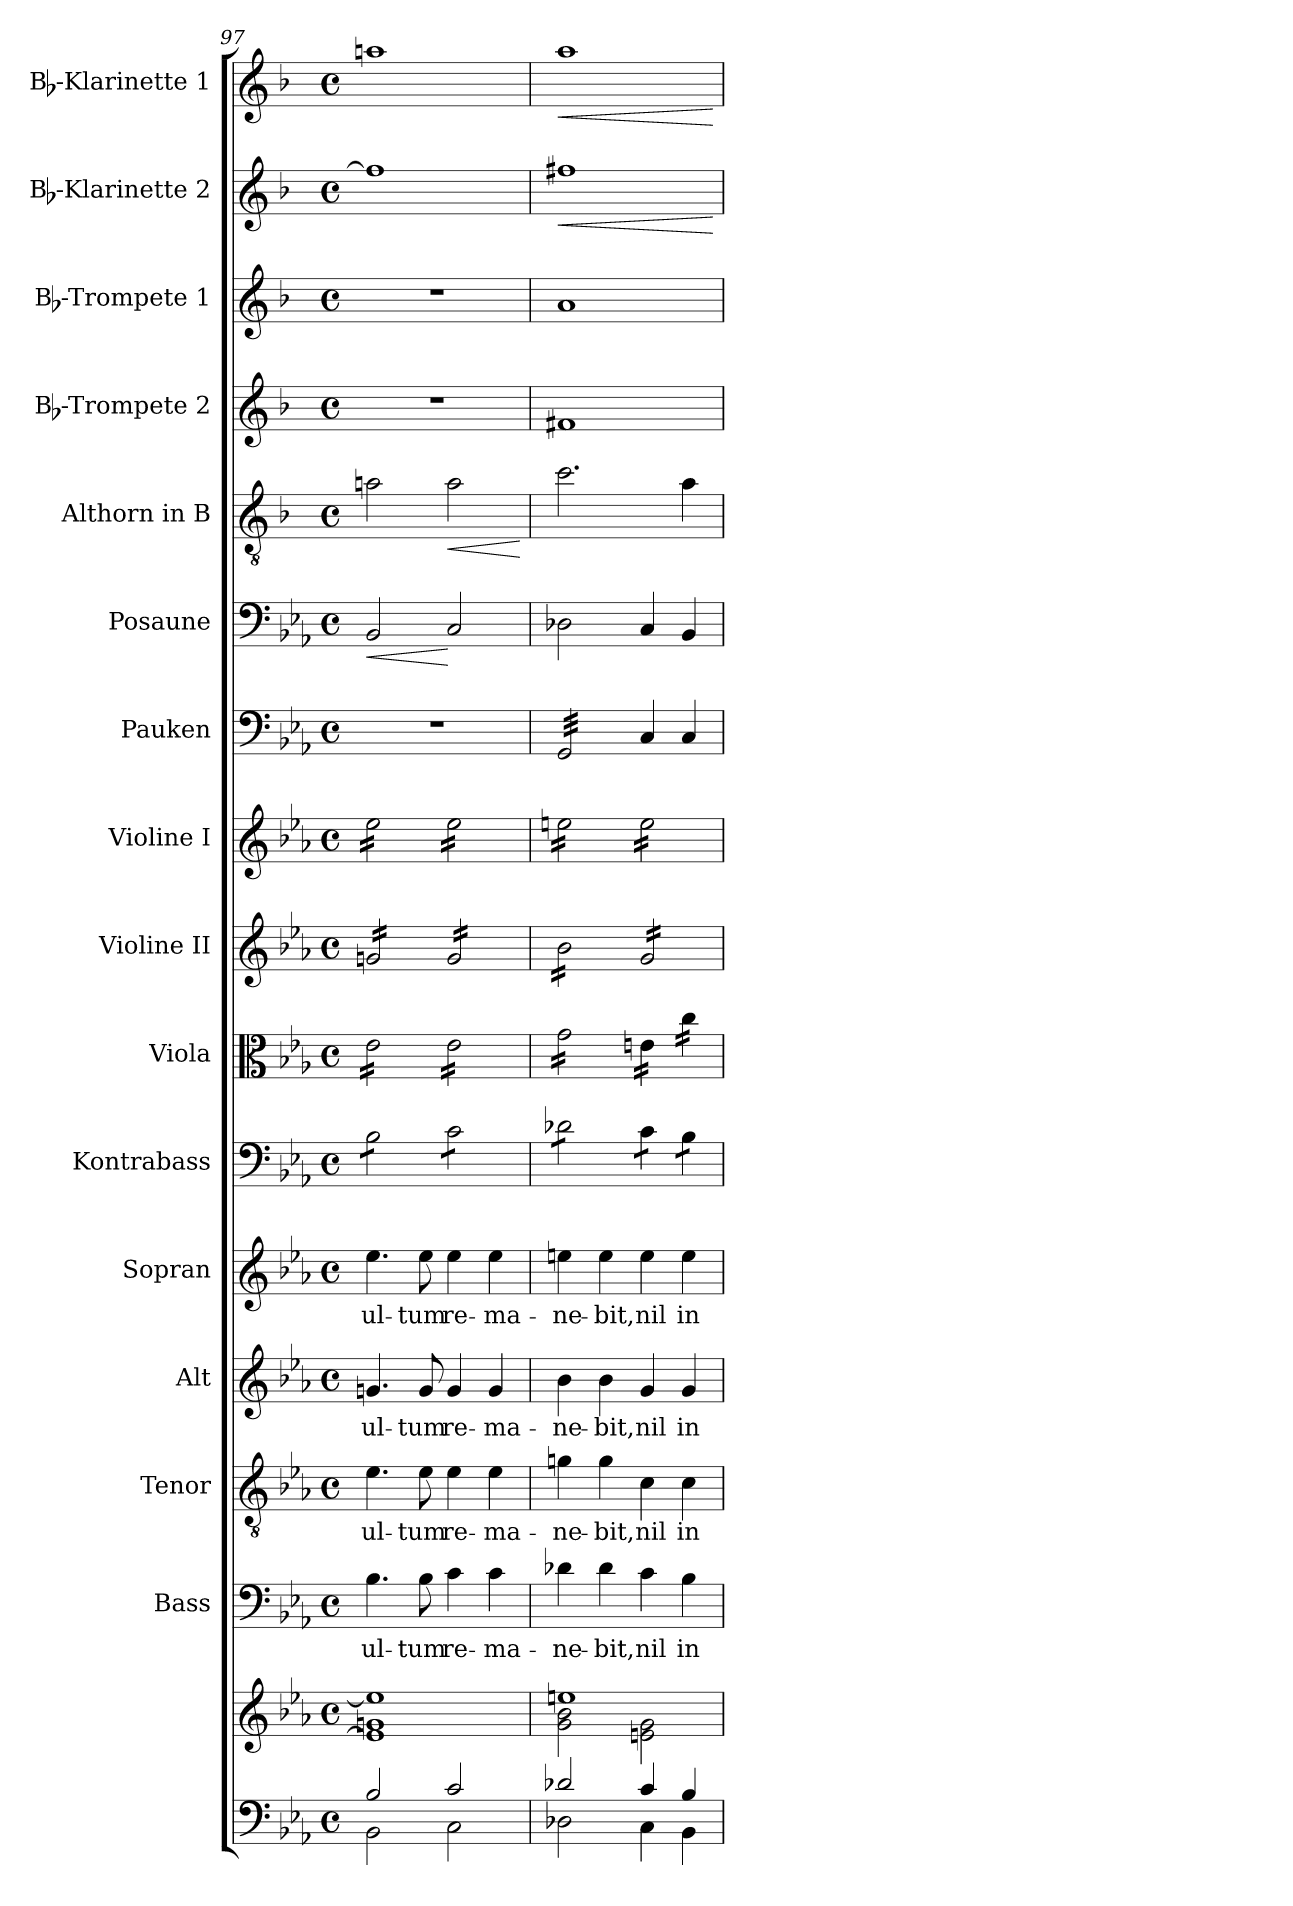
**kern	**kern	**kern	**text	**kern	**text	**kern	**text	**kern	**text	**kern	**kern	**kern	**kern	**kern	**kern	**dynam	**kern	**dynam	**kern	**kern	**kern	**dynam	**kern	**dynam
*part16	*part16	*part15	*part15	*part14	*part14	*part13	*part13	*part12	*part12	*part11	*part10	*part9	*part8	*part7	*part6	*part6	*part5	*part5	*part4	*part3	*part2	*part2	*part1	*part1
*staff17	*staff16	*staff15	*staff15	*staff14	*staff14	*staff13	*staff13	*staff12	*staff12	*staff11	*staff10	*staff9	*staff8	*staff7	*staff6	*staff6	*staff5	*staff5	*staff4	*staff3	*staff2	*staff2	*staff1	*staff1
*	*	*I"Bass	*	*I"Tenor	*	*I"Alt	*	*I"Sopran	*	*I"Kontrabass	*I"Viola	*I"Violine II	*I"Violine I	*I"Pauken	*I"Posaune	*	*I"Althorn in B	*	*I"Bb-Trompete 2	*I"Bb-Trompete 1	*I"Bb-Klarinette 2	*	*I"Bb-Klarinette 1	*
*	*	*I'B.	*	*I'T.	*	*I'A.	*	*I'S.	*	*I'Kb.	*I'Vla.	*I'Vl. II	*I'Vl. I	*I'Pk.	*I'Pos.	*	*	*	*I'Bb Trp. 2	*I'Bb Trp. 1	*I'Bb Kl. 2	*	*I'Bb Kl. 1	*
*clefF4	*clefG2	*clefF4	*	*clefGv2	*	*clefG2	*	*clefG2	*	*clefF4	*clefC3	*clefG2	*clefG2	*clefF4	*clefF4	*	*clefGv2	*	*clefG2	*clefG2	*clefG2	*	*clefG2	*
*	*	*	*	*	*	*	*	*	*	*ITrd7c12	*	*	*	*	*	*	*ITrd1c2	*	*ITrd1c2	*ITrd1c2	*ITrd1c2	*	*ITrd1c2	*
*k[b-e-a-]	*k[b-e-a-]	*k[b-e-a-]	*	*k[b-e-a-]	*	*k[b-e-a-]	*	*k[b-e-a-]	*	*k[b-e-a-]	*k[b-e-a-]	*k[b-e-a-]	*k[b-e-a-]	*k[b-e-a-]	*k[b-e-a-]	*	*k[b-e-a-]	*	*k[b-e-a-]	*k[b-e-a-]	*k[b-e-a-]	*	*k[b-e-a-]	*
*E-:	*E-:	*E-:	*	*E-:	*	*E-:	*	*E-:	*	*E-:	*E-:	*E-:	*E-:	*E-:	*E-:	*	*E-:	*	*E-:	*E-:	*E-:	*	*E-:	*
*M4/4	*M4/4	*M4/4	*	*M4/4	*	*M4/4	*	*M4/4	*	*M4/4	*M4/4	*M4/4	*M4/4	*M4/4	*M4/4	*	*M4/4	*	*M4/4	*M4/4	*M4/4	*	*M4/4	*
*met(c)	*met(c)	*met(c)	*	*met(c)	*	*met(c)	*	*met(c)	*	*met(c)	*met(c)	*met(c)	*met(c)	*met(c)	*met(c)	*	*met(c)	*	*met(c)	*met(c)	*met(c)	*	*met(c)	*
=97	=97	=97	=97	=97	=97	=97	=97	=97	=97	=97	=97	=97	=97	=97	=97	=97	=97	=97	=97	=97	=97	=97	=97	=97
*^	*^	*	*	*	*	*	*	*	*	*	*	*	*	*	*	*	*	*	*	*	*	*	*	*
!	!	!	!	!	!LO:LY:b	!	!LO:LY:b	!	!LO:LY:b	!	!LO:LY:b	!	!	!	!	!	!	!LO:HP:b	!	!	!	!	!	!	!	!
*	*	*	*	*	*	*	*	*	*	*	*	*tremolo	*	*	*	*	*	*	*	*	*	*	*	*	*	*
*	*	*	*	*	*	*	*	*	*	*	*	*	*tremolo	*	*	*	*	*	*	*	*	*	*	*	*	*
*	*	*	*	*	*	*	*	*	*	*	*	*	*	*tremolo	*	*	*	*	*	*	*	*	*	*	*	*
*	*	*	*	*	*	*	*	*	*	*	*	*	*	*	*tremolo	*	*	*	*	*	*	*	*	*	*	*
2B-/	2BB-\	1ee-]	1e-] 1gn	4.B-\	-ul-	4.e-\	-ul-	4.gn/	-ul-	4.ee-\	-ul-	8BB-\L	16e-\LL	16gn/LL	16ee-\LL	1r	2BB-/	<	2gn\	.	1r	1r	1ee-]	.	1ggn	.
.	.	.	.	.	.	.	.	.	.	.	.	.	16e-\	16gn/	16ee-\	.	.	.	.	.	.	.	.	.	.	.
.	.	.	.	.	.	.	.	.	.	.	.	8BB-\	16e-\	16gn/	16ee-\	.	.	.	.	.	.	.	.	.	.	.
.	.	.	.	.	.	.	.	.	.	.	.	.	16e-\	16gn/	16ee-\	.	.	.	.	.	.	.	.	.	.	.
.	.	.	.	.	.	.	.	.	.	.	.	8BB-\	16e-\	16gn/	16ee-\	.	.	.	.	.	.	.	.	.	.	.
.	.	.	.	.	.	.	.	.	.	.	.	.	16e-\	16gn/	16ee-\	.	.	.	.	.	.	.	.	.	.	.
!	!	!	!	!	!LO:LY:b	!	!LO:LY:b	!	!LO:LY:b	!	!LO:LY:b	!	!	!	!	!	!	!	!	!	!	!	!	!	!	!
.	.	.	.	8B-\	-tum	8e-\	-tum	8g/	-tum	8ee-\	-tum	8BB-\J	16e-\	16gn/	16ee-\	.	.	.	.	.	.	.	.	.	.	.
.	.	.	.	.	.	.	.	.	.	.	.	.	16e-\JJ	16gn/JJ	16ee-\JJ	.	.	.	.	.	.	.	.	.	.	.
!	!	!	!	!	!LO:LY:b	!	!LO:LY:b	!	!LO:LY:b	!	!LO:LY:b	!	!	!	!	!	!	!	!	!LO:HP:b	!	!	!	!	!	!
2c/	2C\	.	.	4c\	re-	4e-\	re-	4g/	re-	4ee-\	re-	8C\L	16e-\LL	16g/LL	16ee-\LL	.	2C/	[	2g\	<	.	.	.	.	.	.
.	.	.	.	.	.	.	.	.	.	.	.	.	16e-\	16g/	16ee-\	.	.	.	.	.	.	.	.	.	.	.
.	.	.	.	.	.	.	.	.	.	.	.	8C\	16e-\	16g/	16ee-\	.	.	.	.	.	.	.	.	.	.	.
.	.	.	.	.	.	.	.	.	.	.	.	.	16e-\	16g/	16ee-\	.	.	.	.	.	.	.	.	.	.	.
!	!	!	!	!	!LO:LY:b	!	!LO:LY:b	!	!LO:LY:b	!	!LO:LY:b	!	!	!	!	!	!	!	!	!	!	!	!	!	!	!
.	.	.	.	4c\	-ma-	4e-\	-ma-	4g/	-ma-	4ee-\	-ma-	8C\	16e-\	16g/	16ee-\	.	.	.	.	.	.	.	.	.	.	.
.	.	.	.	.	.	.	.	.	.	.	.	.	16e-\	16g/	16ee-\	.	.	.	.	.	.	.	.	.	.	.
.	.	.	.	.	.	.	.	.	.	.	.	8C\J	16e-\	16g/	16ee-\	.	.	.	.	.	.	.	.	.	.	.
.	.	.	.	.	.	.	.	.	.	.	.	.	16e-\JJ	16g/JJ	16ee-\JJ	.	.	.	.	.	.	.	.	.	.	.
*v	*v	*	*	*	*	*	*	*	*	*	*	*	*	*	*	*	*	*	*	*	*	*	*	*	*	*
*	*v	*v	*	*	*	*	*	*	*	*	*	*	*	*	*	*	*	*	*	*	*	*	*	*	*
.	.	.	.	.	.	.	.	.	.	.	.	.	.	.	.	.	.	[	.	.	.	.	.	.
!!LO:PB:g=z
=98	=98	=98	=98	=98	=98	=98	=98	=98	=98	=98	=98	=98	=98	=98	=98	=98	=98	=98	=98	=98	=98	=98	=98	=98
*^	*^	*	*	*	*	*	*	*	*	*	*	*	*	*	*	*	*	*	*	*	*	*	*	*
!	!	!	!	!	!LO:LY:b	!	!LO:LY:b	!	!LO:LY:b	!	!LO:LY:b	!	!	!	!	!	!	!	!	!	!	!	!	!LO:HP:b	!	!LO:HP:b
*	*	*	*	*	*	*	*	*	*	*	*	*	*	*	*	*tremolo	*	*	*	*	*	*	*	*	*	*
2d-X/	2D-X\	1een	2g\ 2b-\	4d-X\	-ne-	4gn\	-ne-	4b-\	-ne-	4een\	-ne-	8D-X\L	16g\LL	16b-\LL	16een\LL	32GG/LLL	2D-X\	.	2.b-\	.	1en	1g	1een	<	1gg	<
.	.	.	.	.	.	.	.	.	.	.	.	.	.	.	.	32GG/	.	.	.	.	.	.	.	.	.	.
.	.	.	.	.	.	.	.	.	.	.	.	.	16g\	16b-\	16een\	32GG/	.	.	.	.	.	.	.	.	.	.
.	.	.	.	.	.	.	.	.	.	.	.	.	.	.	.	32GG/	.	.	.	.	.	.	.	.	.	.
.	.	.	.	.	.	.	.	.	.	.	.	8D-X\	16g\	16b-\	16een\	32GG/	.	.	.	.	.	.	.	.	.	.
.	.	.	.	.	.	.	.	.	.	.	.	.	.	.	.	32GG/	.	.	.	.	.	.	.	.	.	.
.	.	.	.	.	.	.	.	.	.	.	.	.	16g\	16b-\	16een\	32GG/	.	.	.	.	.	.	.	.	.	.
.	.	.	.	.	.	.	.	.	.	.	.	.	.	.	.	32GG/	.	.	.	.	.	.	.	.	.	.
!	!	!	!	!	!LO:LY:b	!	!LO:LY:b	!	!LO:LY:b	!	!LO:LY:b	!	!	!	!	!	!	!	!	!	!	!	!	!	!	!
.	.	.	.	4d-\	-bit,	4g\	-bit,	4b-\	-bit,	4ee\	-bit,	8D-X\	16g\	16b-\	16een\	32GG/	.	.	.	.	.	.	.	.	.	.
.	.	.	.	.	.	.	.	.	.	.	.	.	.	.	.	32GG/	.	.	.	.	.	.	.	.	.	.
.	.	.	.	.	.	.	.	.	.	.	.	.	16g\	16b-\	16een\	32GG/	.	.	.	.	.	.	.	.	.	.
.	.	.	.	.	.	.	.	.	.	.	.	.	.	.	.	32GG/	.	.	.	.	.	.	.	.	.	.
.	.	.	.	.	.	.	.	.	.	.	.	8D-X\J	16g\	16b-\	16een\	32GG/	.	.	.	.	.	.	.	.	.	.
.	.	.	.	.	.	.	.	.	.	.	.	.	.	.	.	32GG/	.	.	.	.	.	.	.	.	.	.
.	.	.	.	.	.	.	.	.	.	.	.	.	16g\JJ	16b-\JJ	16een\JJ	32GG/	.	.	.	.	.	.	.	.	.	.
.	.	.	.	.	.	.	.	.	.	.	.	.	.	.	.	32GG/JJJ	.	.	.	.	.	.	.	.	.	.
*	*	*	*	*	*	*	*	*	*	*	*	*	*	*	*	*Xtremolo	*	*	*	*	*	*	*	*	*	*
!	!	!	!	!	!LO:LY:b	!	!LO:LY:b	!	!LO:LY:b	!	!LO:LY:b	!	!	!	!	!	!	!	!	!	!	!	!	!	!	!
4c/	4C\	.	2en\ 2g\	4c\	nil	4c\	nil	4g/	nil	4ee\	nil	8C\L	16en\LL	16g/LL	16ee\LL	4C/	4C/	.	.	.	.	.	.	.	.	.
.	.	.	.	.	.	.	.	.	.	.	.	.	16en\	16g/	16ee\	.	.	.	.	.	.	.	.	.	.	.
.	.	.	.	.	.	.	.	.	.	.	.	8C\J	16en\	16g/	16ee\	.	.	.	.	.	.	.	.	.	.	.
.	.	.	.	.	.	.	.	.	.	.	.	.	16en\JJ	16g/	16ee\	.	.	.	.	.	.	.	.	.	.	.
!	!	!	!	!	!LO:LY:b	!	!LO:LY:b	!	!LO:LY:b	!	!LO:LY:b	!	!	!	!	!	!	!	!	!	!	!	!	!	!	!
4B-/	4BB-\	.	.	4B-\	in-	4c\	in-	4g/	in-	4ee\	in-	8BB-\L	16cc\LL	16g/	16ee\	4C/	4BB-/	.	4g\	.	.	.	.	.	.	.
.	.	.	.	.	.	.	.	.	.	.	.	.	16cc\	16g/	16ee\	.	.	.	.	.	.	.	.	.	.	.
.	.	.	.	.	.	.	.	.	.	.	.	8BB-\J	16cc\	16g/	16ee\	.	.	.	.	.	.	.	.	.	.	.
*	*	*	*	*	*	*	*	*	*	*	*	*Xtremolo	*	*	*	*	*	*	*	*	*	*	*	*	*	*
.	.	.	.	.	.	.	.	.	.	.	.	.	16cc\JJ	16g/JJ	16ee\JJ	.	.	.	.	.	.	.	.	.	.	.
*	*	*	*	*	*	*	*	*	*	*	*	*	*	*	*Xtremolo	*	*	*	*	*	*	*	*	*	*	*
*	*	*	*	*	*	*	*	*	*	*	*	*	*	*Xtremolo	*	*	*	*	*	*	*	*	*	*	*	*
*	*	*	*	*	*	*	*	*	*	*	*	*	*Xtremolo	*	*	*	*	*	*	*	*	*	*	*	*	*
*v	*v	*	*	*	*	*	*	*	*	*	*	*	*	*	*	*	*	*	*	*	*	*	*	*	*	*
*	*v	*v	*	*	*	*	*	*	*	*	*	*	*	*	*	*	*	*	*	*	*	*	*	*	*
.	.	.	.	.	.	.	.	.	.	.	.	.	.	.	.	.	.	.	.	.	.	[	.	[
=	=	=	=	=	=	=	=	=	=	=	=	=	=	=	=	=	=	=	=	=	=	=	=	=
*-	*-	*-	*-	*-	*-	*-	*-	*-	*-	*-	*-	*-	*-	*-	*-	*-	*-	*-	*-	*-	*-	*-	*-	*-
